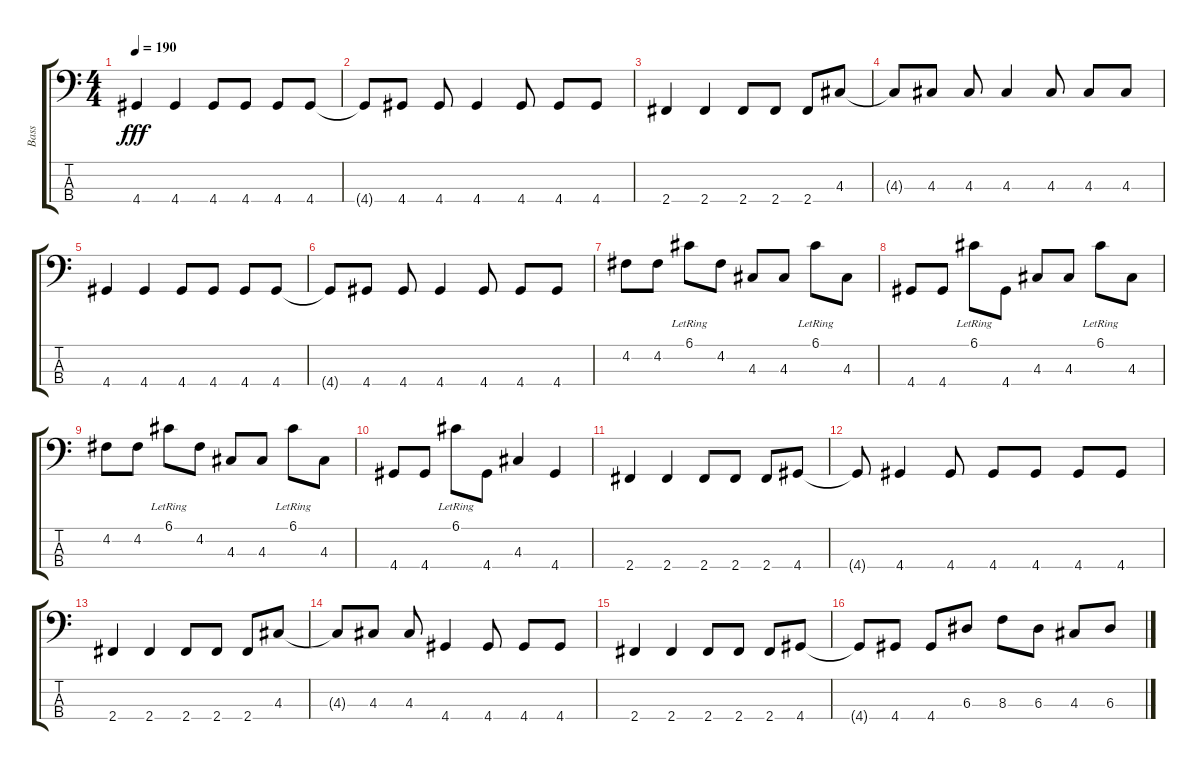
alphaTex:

\track ("Bass" "Bass") {instrument electricbasspick}
\staff {score tabs}
\tuning (G2 D2 A1 E1) {hide}
\ts (4 4)
\tempo 190
\clef f4
\ks c
4.4.4{dy fff} 4.4.4 4.4.8 4.4.8 4.4.8 4.4.8 |
4.4{t}.8 4.4.8 4.4.8 4.4.4 4.4.8 4.4.8 4.4.8 |
2.4.4 2.4.4 2.4.8 2.4.8 2.4.8 4.3.8 |
4.3{t}.8 4.3.8 4.3.8 4.3.4 4.3.8 4.3.8 4.3.8 |
4.4.4 4.4.4 4.4.8 4.4.8 4.4.8 4.4.8 |
4.4{t}.8 4.4.8 4.4.8 4.4.4 4.4.8 4.4.8 4.4.8 |
4.2.8 4.2.8 6.1{lr}.8 4.2.8 4.3.8 4.3.8 6.1{lr}.8 4.3.8 |
4.4.8 4.4.8 6.1{lr}.8 4.4.8 4.3.8 4.3.8 6.1{lr}.8 4.3.8 |
4.2.8 4.2.8 6.1{lr}.8 4.2.8 4.3.8 4.3.8 6.1{lr}.8 4.3.8 |
4.4.8 4.4.8 6.1{lr}.8 4.4.8 4.3.4 4.4.4 |
2.4.4 2.4.4 2.4.8 2.4.8 2.4.8 4.4.8 |
4.4{t}.8 4.4.4 4.4.8 4.4.8 4.4.8 4.4.8 4.4.8 |
2.4.4 2.4.4 2.4.8 2.4.8 2.4.8 4.3.8 |
4.3{t}.8 4.3.8 4.3.8 4.4.4 4.4.8 4.4.8 4.4.8 |
2.4.4 2.4.4 2.4.8 2.4.8 2.4.8 4.4.8 |
4.4{t}.8 4.4.8 4.4.8 6.3.8 8.3.8 6.3.8 4.3.8 6.3.8
